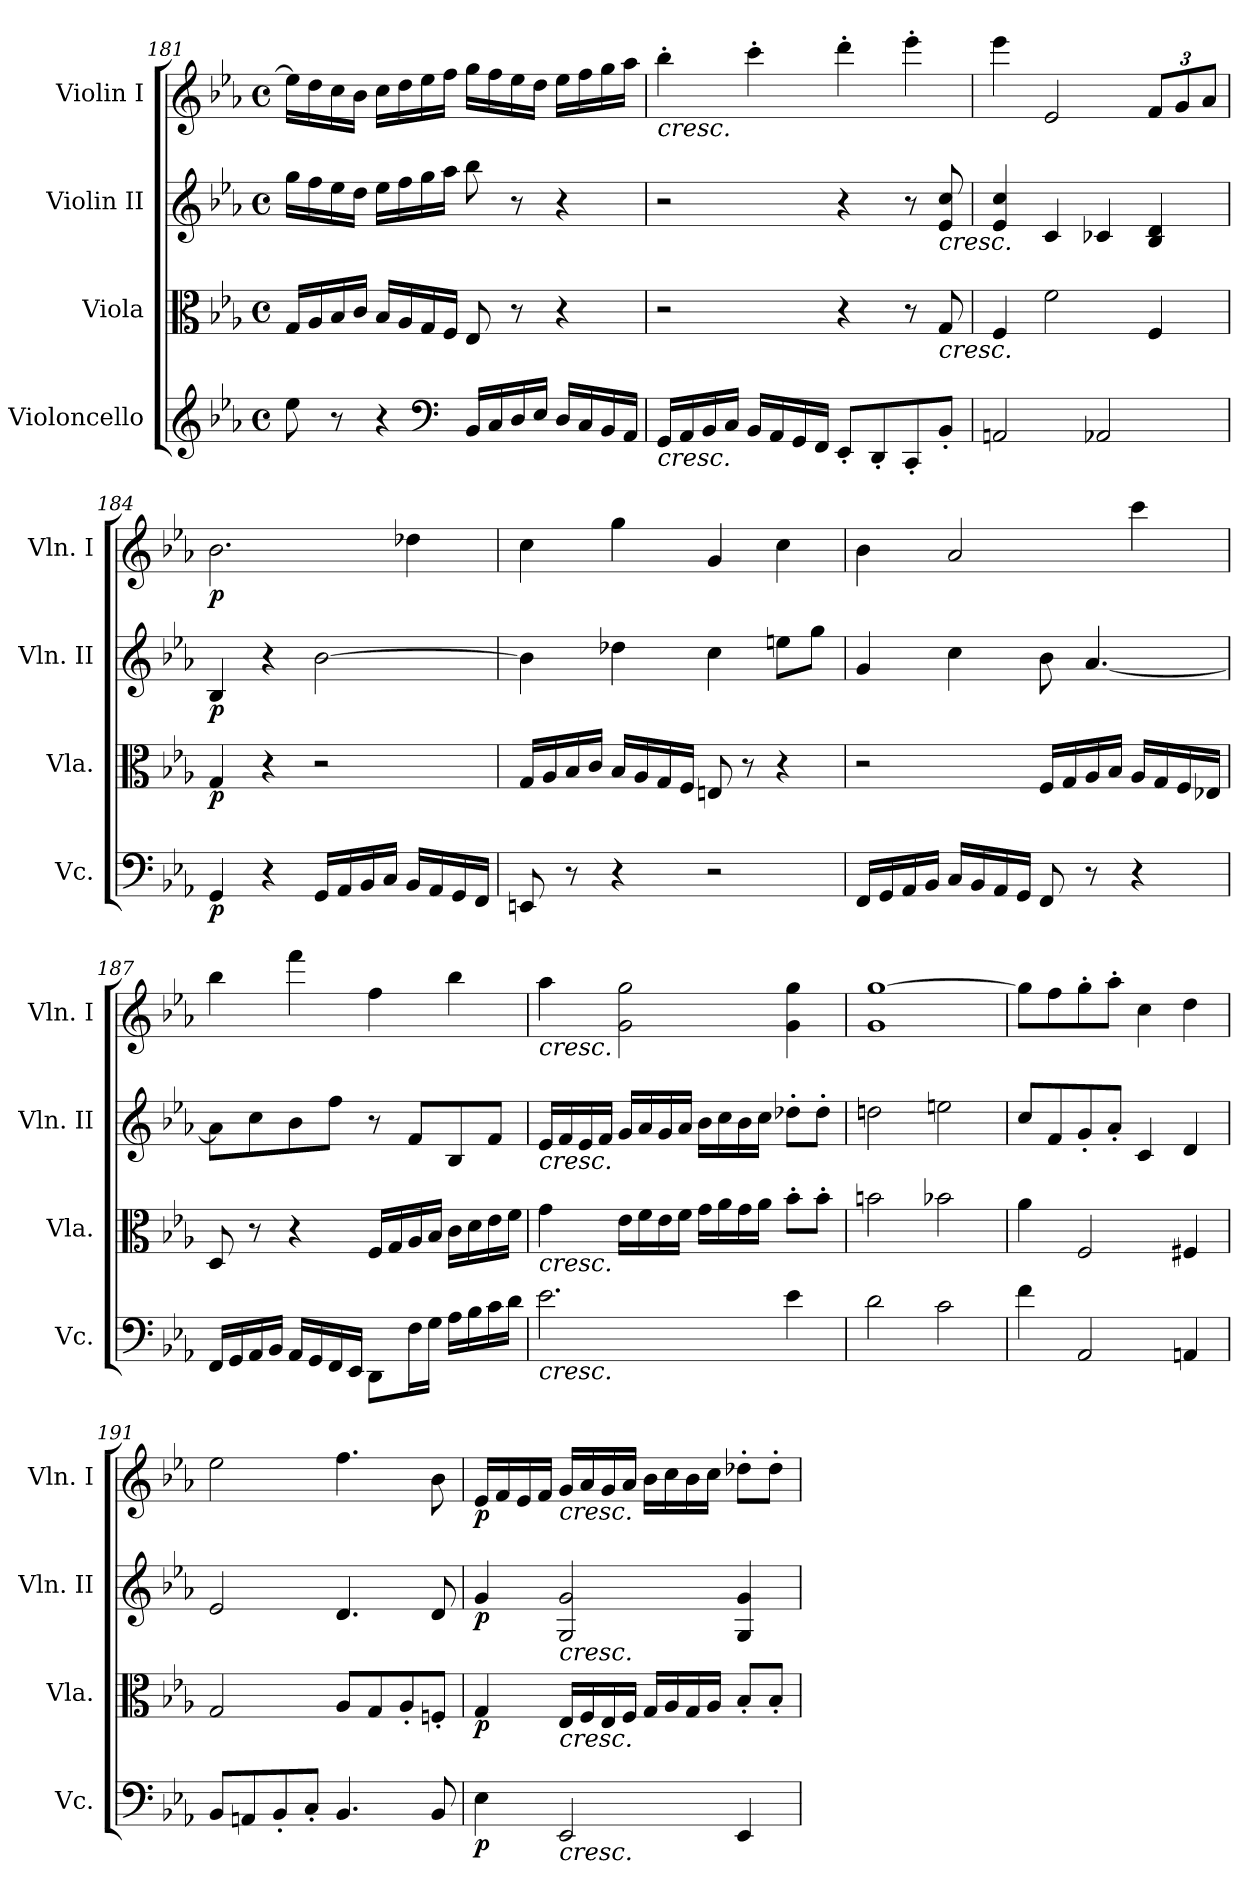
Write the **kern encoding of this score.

**kern	**dynam	**kern	**dynam	**kern	**dynam	**kern	**dynam
*part4	*part4	*part3	*part3	*part2	*part2	*part1	*part1
*staff4	*staff4	*staff3	*staff3	*staff2	*staff2	*staff1	*staff1
*I"Violoncello	*	*I"Viola	*	*I"Violin II	*	*I"Violin I	*
*I'Vc.	*	*I'Vla.	*	*I'Vln. II	*	*I'Vln. I	*
*clefG2	*	*clefC3	*	*clefG2	*	*clefG2	*
*k[b-e-a-]	*	*k[b-e-a-]	*	*k[b-e-a-]	*	*k[b-e-a-]	*
*E-:	*	*E-:	*	*E-:	*	*E-:	*
*M4/4	*	*M4/4	*	*M4/4	*	*M4/4	*
*met(c)	*	*met(c)	*	*met(c)	*	*met(c)	*
=181	=181	=181	=181	=181	=181	=181	=181
8ee-\	.	16G/LL	.	16gg\LL	.	16ee-\LL]	.
.	.	16A-/	.	16ff\	.	16dd\	.
8r	.	16B-/	.	16ee-\	.	16cc\	.
.	.	16c/JJ	.	16dd\JJ	.	16b-\JJ	.
4r	.	16B-/LL	.	16ee-\LL	.	16cc\LL	.
.	.	16A-/	.	16ff\	.	16dd\	.
.	.	16G/	.	16gg\	.	16ee-\	.
*clefF4	*	*	*	*	*	*	*
.	.	16F/JJ	.	16aa-\JJ	.	16ff\JJ	.
16BB-/LL	.	8E-/	.	8bb-\	.	16gg\LL	.
16C/	.	.	.	.	.	16ff\	.
16D/	.	8r	.	8r	.	16ee-\	.
16E-/JJ	.	.	.	.	.	16dd\JJ	.
16D/LL	.	4r	.	4r	.	16ee-\LL	.
16C/	.	.	.	.	.	16ff\	.
16BB-/	.	.	.	.	.	16gg\	.
16AA-/JJ	.	.	.	.	.	16aa-\JJ	.
=182	=182	=182	=182	=182	=182	=182	=182
!	!	!	!	!	!	!LO:TX:b:i:t=cresc.	!
!LO:TX:b:i:t=cresc.	!	!	!	!	!	!	!
16GG/LL	.	2r	.	2r	.	4bb-'\	.
16AA-/	.	.	.	.	.	.	.
16BB-/	.	.	.	.	.	.	.
16C/JJ	.	.	.	.	.	.	.
16BB-/LL	.	.	.	.	.	4ccc'\	.
16AA-/	.	.	.	.	.	.	.
16GG/	.	.	.	.	.	.	.
16FF/JJ	.	.	.	.	.	.	.
8EE-'/L	.	4r	.	4r	.	4ddd'\	.
8DD'/	.	.	.	.	.	.	.
8CC'/	.	8r	.	8r	.	4eee-'\	.
!	!	!	!	!LO:TX:b:i:t=cresc.	!	!	!
!	!	!LO:TX:b:i:t=cresc.	!	!	!	!	!
8BB-'/J	.	8G/	.	8e-/ 8cc/	.	.	.
!!LO:PB:g=z
=183	=183	=183	=183	=183	=183	=183	=183
2AAn/	.	4F/	.	4e-/ 4cc/	.	4eee-\	.
.	.	2f\	.	4c/	.	2e-/	.
2AA-X/	.	.	.	4c-X/	.	.	.
*	*	*	*	*	*	*Xbrackettup	*
.	.	4F/	.	4B-/ 4d/	.	12f/L	.
.	.	.	.	.	.	12g/	.
.	.	.	.	.	.	12a-/J	.
=184	=184	=184	=184	=184	=184	=184	=184
!	!LO:DY:b	!	!LO:DY:b	!	!LO:DY:b	!	!LO:DY:b
4GG/	p	4G/	p	4B-/	p	2.b-\	p
4r	.	4r	.	4r	.	.	.
16GG/LL	.	2r	.	[2b-\	.	.	.
16AA-/	.	.	.	.	.	.	.
16BB-/	.	.	.	.	.	.	.
16C/JJ	.	.	.	.	.	.	.
16BB-/LL	.	.	.	.	.	4dd-X\	.
16AA-/	.	.	.	.	.	.	.
16GG/	.	.	.	.	.	.	.
16FF/JJ	.	.	.	.	.	.	.
=185	=185	=185	=185	=185	=185	=185	=185
8EEn/	.	16G/LL	.	4b-\]	.	4cc\	.
.	.	16A-/	.	.	.	.	.
8r	.	16B-/	.	.	.	.	.
.	.	16c/JJ	.	.	.	.	.
4r	.	16B-/LL	.	4dd-X\	.	4gg\	.
.	.	16A-/	.	.	.	.	.
.	.	16G/	.	.	.	.	.
.	.	16F/JJ	.	.	.	.	.
2r	.	8En/	.	4cc\	.	4g/	.
.	.	8r	.	.	.	.	.
.	.	4r	.	8een\L	.	4cc\	.
.	.	.	.	8gg\J	.	.	.
=186	=186	=186	=186	=186	=186	=186	=186
16FF/LL	.	2r	.	4g/	.	4b-\	.
16GG/	.	.	.	.	.	.	.
16AA-/	.	.	.	.	.	.	.
16BB-/JJ	.	.	.	.	.	.	.
16C/LL	.	.	.	4cc\	.	2a-/	.
16BB-/	.	.	.	.	.	.	.
16AA-/	.	.	.	.	.	.	.
16GG/JJ	.	.	.	.	.	.	.
8FF/	.	16F/LL	.	8b-\	.	.	.
.	.	16G/	.	.	.	.	.
8r	.	16A-/	.	[4.a-/	.	.	.
.	.	16B-/JJ	.	.	.	.	.
4r	.	16A-/LL	.	.	.	4ccc\	.
.	.	16G/	.	.	.	.	.
.	.	16F/	.	.	.	.	.
.	.	16E-X/JJ	.	.	.	.	.
!!LO:LB:g=z
=187	=187	=187	=187	=187	=187	=187	=187
16FF/LL	.	8D/	.	8a-\L]	.	4bb-\	.
16GG/	.	.	.	.	.	.	.
16AA-/	.	8r	.	8cc\	.	.	.
16BB-/JJ	.	.	.	.	.	.	.
16AA-/LL	.	4r	.	8b-\	.	4fff\	.
16GG/	.	.	.	.	.	.	.
16FF/	.	.	.	8ff\J	.	.	.
16EE-/JJ	.	.	.	.	.	.	.
8DD\L	.	16F/LL	.	8r	.	4ff\	.
.	.	16G/	.	.	.	.	.
16F\L	.	16A-/	.	8f/L	.	.	.
16G\JJ	.	16B-/JJ	.	.	.	.	.
16A-\LL	.	16c\LL	.	8B-/	.	4bb-\	.
16B-\	.	16d\	.	.	.	.	.
16c\	.	16e-\	.	8f/J	.	.	.
16d\JJ	.	16f\JJ	.	.	.	.	.
=188	=188	=188	=188	=188	=188	=188	=188
!	!	!	!	!	!	!LO:TX:b:i:t=cresc.	!
!	!	!	!	!LO:TX:b:i:t=cresc.	!	!	!
!	!	!LO:TX:b:i:t=cresc.	!	!	!	!	!
!LO:TX:b:i:t=cresc.	!	!	!	!	!	!	!
2.e-\	.	4g\	.	16e-/LL	.	4aa-\	.
.	.	.	.	16f/	.	.	.
.	.	.	.	16e-/	.	.	.
.	.	.	.	16f/JJ	.	.	.
.	.	16e-\LL	.	16g/LL	.	2g\ 2gg\	.
.	.	16f\	.	16a-/	.	.	.
.	.	16e-\	.	16g/	.	.	.
.	.	16f\JJ	.	16a-/JJ	.	.	.
.	.	16g\LL	.	16b-\LL	.	.	.
.	.	16a-\	.	16cc\	.	.	.
.	.	16g\	.	16b-\	.	.	.
.	.	16a-\JJ	.	16cc\JJ	.	.	.
4e-\	.	8b-'\L	.	8dd-X'\L	.	4g\ 4gg\	.
.	.	8b-'\J	.	8dd-'\J	.	.	.
=189	=189	=189	=189	=189	=189	=189	=189
2d\	.	2bn\	.	2ddn\	.	1g [1gg	.
2c\	.	2b-X\	.	2een\	.	.	.
=190	=190	=190	=190	=190	=190	=190	=190
4f\	.	4a-\	.	8cc/L	.	8gg\L]	.
.	.	.	.	8f/	.	8ff\	.
2AA-/	.	2F/	.	8g'/	.	8gg'\	.
.	.	.	.	8a-'/J	.	8aa-'\J	.
.	.	.	.	4c/	.	4cc\	.
4AAn/	.	4F#X/	.	4d/	.	4dd\	.
!!LO:LB:g=z
=191	=191	=191	=191	=191	=191	=191	=191
8BB-/L	.	2G/	.	2e-/	.	2ee-\	.
8AAn/	.	.	.	.	.	.	.
8BB-'/	.	.	.	.	.	.	.
8C'/J	.	.	.	.	.	.	.
4.BB-/	.	8A-/L	.	4.d/	.	4.ff\	.
.	.	8G/	.	.	.	.	.
.	.	8A-'/	.	.	.	.	.
8BB-/	.	8Fn'/J	.	8d/	.	8b-\	.
=192	=192	=192	=192	=192	=192	=192	=192
!	!LO:DY:b	!	!LO:DY:b	!	!LO:DY:b	!	!LO:DY:b
4E-\	p	4G/	p	4g/	p	16e-/LL	p
.	.	.	.	.	.	16f/	.
.	.	.	.	.	.	16e-/	.
.	.	.	.	.	.	16f/JJ	.
!	!	!	!	!	!	!LO:TX:b:i:t=cresc.	!
!	!	!	!	!LO:TX:b:i:t=cresc.	!	!	!
!	!	!LO:TX:b:i:t=cresc.	!	!	!	!	!
!LO:TX:b:i:t=cresc.	!	!	!	!	!	!	!
2EE-/	.	16E-/LL	.	2G/ 2g/	.	16g/LL	.
.	.	16F/	.	.	.	16a-/	.
.	.	16E-/	.	.	.	16g/	.
.	.	16F/JJ	.	.	.	16a-/JJ	.
.	.	16G/LL	.	.	.	16b-\LL	.
.	.	16A-/	.	.	.	16cc\	.
.	.	16G/	.	.	.	16b-\	.
.	.	16A-/JJ	.	.	.	16cc\JJ	.
4EE-/	.	8B-'/L	.	4G/ 4g/	.	8dd-X'\L	.
.	.	8B-'/J	.	.	.	8dd-'\J	.
=	=	=	=	=	=	=	=
*-	*-	*-	*-	*-	*-	*-	*-
